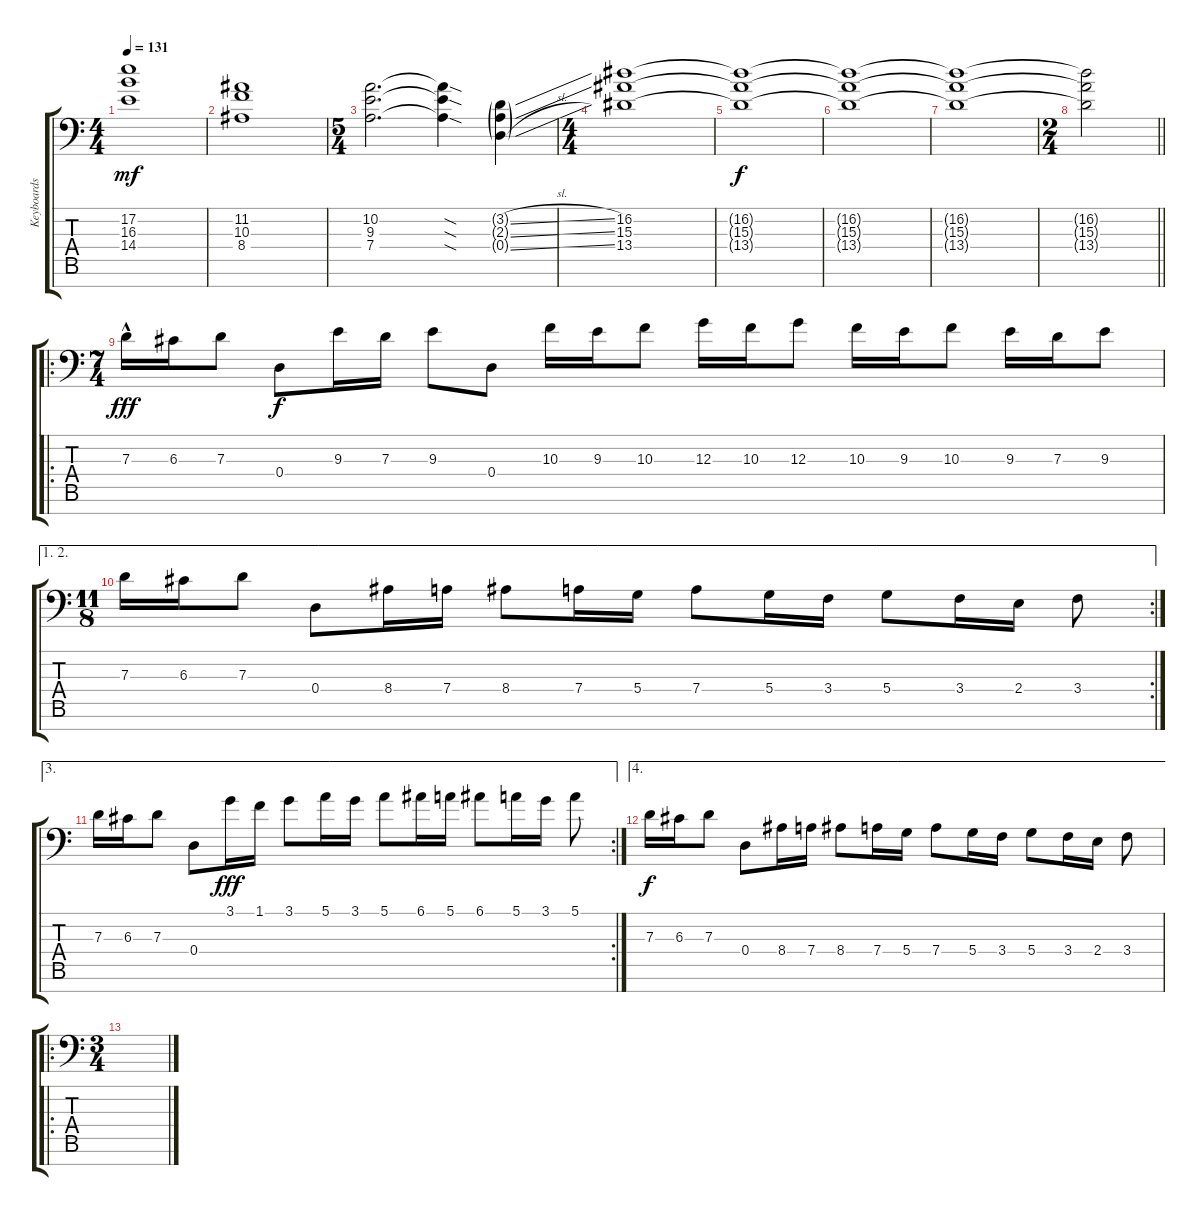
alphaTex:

\track ("Keyboards 1" "Keyboards ") {instrument rockorgan}
\staff {score tabs}
\tuning (E4 B3 G3 D3 A2 E2 A1) {hide}
\ts (4 4)
\tempo 131
\clef f4
\ks c
(17.2 16.3 14.4).1{dy mf instrument rockorgan} |
(11.2 10.3 8.4).1 |
\ts (5 4)
(10.2 9.3 7.4).2{d} (10.2{sod t} 9.3{sod t} 7.4{sod t}).4 (3.2{sl g} 2.3{sl g} 0.4{sl g}).4 |
\ts (4 4)
(16.2 15.3 13.4).1 |
(16.2{t} 15.3{t} 13.4{t}).1{dy f} |
(16.2{t} 15.3{t} 13.4{t}).1 |
(16.2{t} 15.3{t} 13.4{t}).1 |
\ts (2 4)
\barLineRight lightlight
(16.2{t} 15.3{t} 13.4{t}).2 |
\ro
\ts (7 4)
7.3{hac}.16{dy fff instrument lead1square} 6.3.16 7.3.8 0.4.8{dy f} 9.3.16 7.3.16 9.3.8 0.4.8 10.3.16 9.3.16 10.3.8 12.3.16 10.3.16 12.3.8 10.3.16 9.3.16 10.3.8 9.3.16 7.3.16 9.3.8 |
\ae (1 2)
\rc 2
\ts (11 8)
7.3.16 6.3.16 7.3.8 0.4.8 8.4.16 7.4.16 8.4.8 7.4.16 5.4.16 7.4.8 5.4.16 3.4.16 5.4.8 3.4.16 2.4.16 3.4.8 |
\ae 3
\rc 2
7.3.16 6.3.16 7.3.8 0.4.8 3.1.16{dy fff} 1.1.16 3.1.8 5.1.16 3.1.16 5.1.8 6.1.16 5.1.16 6.1.8 5.1.16 3.1.16 5.1.8 |
\ae 4
7.3.16{dy f} 6.3.16 7.3.8 0.4.8 8.4.16 7.4.16 8.4.8 7.4.16 5.4.16 7.4.8 5.4.16 3.4.16 5.4.8 3.4.16 2.4.16 3.4.8 |
\ro
\ts (3 4)
